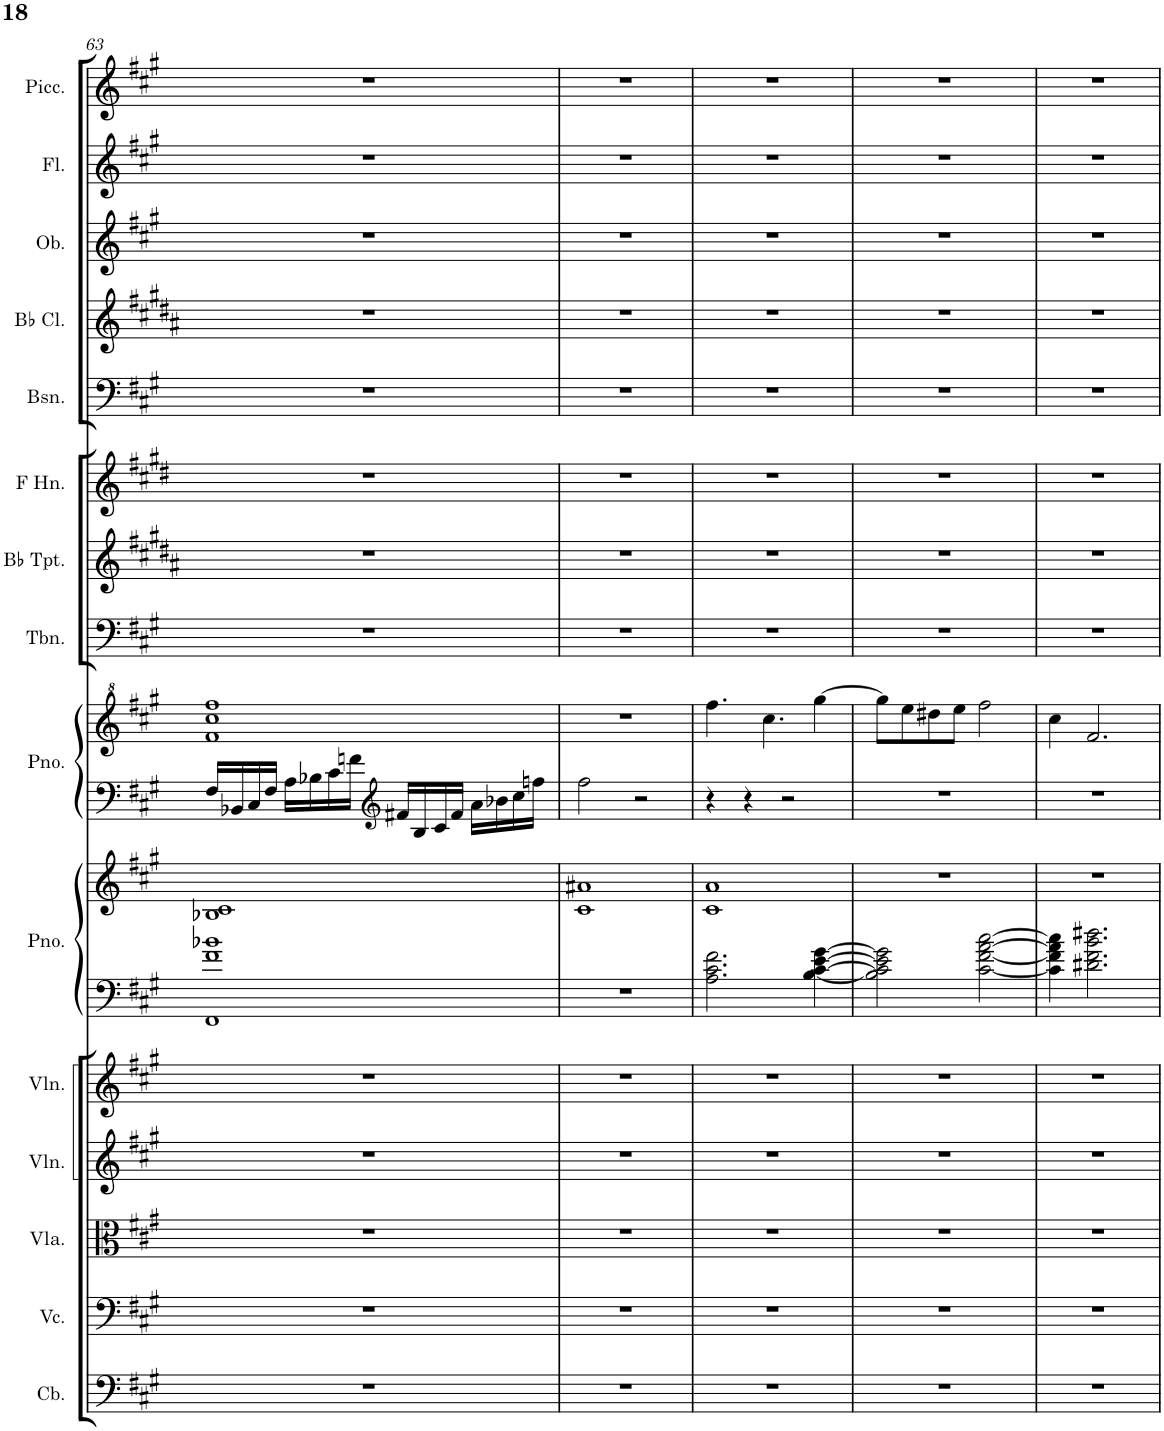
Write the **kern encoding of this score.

**kern	**kern	**kern	**kern	**kern	**kern	**kern	**kern	**kern	**kern	**kern	**kern	**kern	**kern	**kern	**kern	**kern
*part15	*part14	*part13	*part12	*part11	*part10	*part10	*part9	*part9	*part8	*part7	*part6	*part5	*part4	*part3	*part2	*part1
*staff17	*staff16	*staff15	*staff14	*staff13	*staff12	*staff11	*staff10	*staff9	*staff8	*staff7	*staff6	*staff5	*staff4	*staff3	*staff2	*staff1
*I"Contrabass	*I"Violoncello	*I"Viola	*I"Violin	*I"Violin	*I"Piano	*	*I"Piano	*	*I"Trombone	*I"Bb Trumpet	*I"Horn in F	*I"Bassoon	*I"Bb Clarinet	*I"Oboe	*I"Flute	*I"Piccolo
*I'Cb.	*I'Vc.	*I'Vla.	*I'Vln.	*I'Vln.	*I'Pno.	*	*I'Pno.	*	*I'Tbn.	*I'Bb Tpt.	*	*I'Bsn.	*I'Bb Cl.	*I'Ob.	*I'Fl.	*I'Picc.
!!LO:PB:g=z
*clefF4	*clefF4	*clefC3	*clefG2	*clefG2	*clefF4	*clefG2	*clefF4	*clefG^2	*clefF4	*clefG2	*clefG2	*clefF4	*clefG2	*clefG2	*clefG2	*clefG2
*Trd7c12	*	*Trd5c9	*Trd1c2	*Trd1c2	*	*	*	*	*	*Trd1c2	*Trd4c7	*	*Trd1c2	*	*	*Trd-7c-12
*k[f#c#g#]	*k[f#c#g#]	*k[f#c#g#]	*k[f#c#g#]	*k[f#c#g#]	*k[f#c#g#]	*k[f#c#g#]	*k[f#c#g#]	*k[f#c#g#]	*k[f#c#g#]	*k[f#c#g#d#a#]	*k[f#c#g#d#]	*k[f#c#g#]	*k[f#c#g#d#a#]	*k[f#c#g#]	*k[f#c#g#]	*k[f#c#g#]
*M4/4	*M4/4	*M4/4	*M4/4	*M4/4	*M4/4	*M4/4	*M4/4	*M4/4	*M4/4	*M4/4	*M4/4	*M4/4	*M4/4	*M4/4	*M4/4	*M4/4
=63	=63	=63	=63	=63	=63	=63	=63	=63	=63	=63	=63	=63	=63	=63	=63	=63
1r	1r	1r	1r	1r	1FF# 1f# 1b-X	1B-X 1c#	16F#/LL	1ff# 1ccc# 1fff#	1r	1r	1r	1r	1r	1r	1r	1r
.	.	.	.	.	.	.	16BB-X/	.	.	.	.	.	.	.	.	.
.	.	.	.	.	.	.	16C#/	.	.	.	.	.	.	.	.	.
.	.	.	.	.	.	.	16F#/JJ	.	.	.	.	.	.	.	.	.
.	.	.	.	.	.	.	16A\LL	.	.	.	.	.	.	.	.	.
.	.	.	.	.	.	.	16B-X\	.	.	.	.	.	.	.	.	.
.	.	.	.	.	.	.	16c#\	.	.	.	.	.	.	.	.	.
.	.	.	.	.	.	.	16fn\JJ	.	.	.	.	.	.	.	.	.
*	*	*	*	*	*	*	*clefG2	*	*	*	*	*	*	*	*	*
.	.	.	.	.	.	.	16f#X/LL	.	.	.	.	.	.	.	.	.
.	.	.	.	.	.	.	16B-/	.	.	.	.	.	.	.	.	.
.	.	.	.	.	.	.	16c#/	.	.	.	.	.	.	.	.	.
.	.	.	.	.	.	.	16f#/JJ	.	.	.	.	.	.	.	.	.
.	.	.	.	.	.	.	16a\LL	.	.	.	.	.	.	.	.	.
.	.	.	.	.	.	.	16b-X\	.	.	.	.	.	.	.	.	.
.	.	.	.	.	.	.	16cc#\	.	.	.	.	.	.	.	.	.
.	.	.	.	.	.	.	16ffn\JJ	.	.	.	.	.	.	.	.	.
=64	=64	=64	=64	=64	=64	=64	=64	=64	=64	=64	=64	=64	=64	=64	=64	=64
1r	1r	1r	1r	1r	1r	1c# 1a#X	2ff#\	1r	1r	1r	1r	1r	1r	1r	1r	1r
.	.	.	.	.	.	.	2r	.	.	.	.	.	.	.	.	.
=65	=65	=65	=65	=65	=65	=65	=65	=65	=65	=65	=65	=65	=65	=65	=65	=65
1r	1r	1r	1r	1r	2.A\ 2.c#\ 2.f#\	1c# 1a	4r	4.fff#\	1r	1r	1r	1r	1r	1r	1r	1r
.	.	.	.	.	.	.	4r	.	.	.	.	.	.	.	.	.
.	.	.	.	.	.	.	.	4.ccc#\	.	.	.	.	.	.	.	.
.	.	.	.	.	.	.	2r	.	.	.	.	.	.	.	.	.
.	.	.	.	.	[4B\ [4c#\ [4e\ [4g#\	.	.	[4ggg#\	.	.	.	.	.	.	.	.
=66	=66	=66	=66	=66	=66	=66	=66	=66	=66	=66	=66	=66	=66	=66	=66	=66
1r	1r	1r	1r	1r	2B\] 2c#\] 2e\] 2g#\]	1r	1r	8ggg#\L]	1r	1r	1r	1r	1r	1r	1r	1r
.	.	.	.	.	.	.	.	8eee\	.	.	.	.	.	.	.	.
.	.	.	.	.	.	.	.	8ddd#X\	.	.	.	.	.	.	.	.
.	.	.	.	.	.	.	.	8eee\J	.	.	.	.	.	.	.	.
.	.	.	.	.	[2c#\ [2f#\ [2a\ [2cc#\	.	.	2fff#\	.	.	.	.	.	.	.	.
=67	=67	=67	=67	=67	=67	=67	=67	=67	=67	=67	=67	=67	=67	=67	=67	=67
1r	1r	1r	1r	1r	4c#\] 4f#\] 4a\] 4cc#\]	1r	1r	4ccc#\	1r	1r	1r	1r	1r	1r	1r	1r
.	.	.	.	.	2.d#X\ 2.f#\ 2.b\ 2.dd#X\	.	.	2.ff#/	.	.	.	.	.	.	.	.
=	=	=	=	=	=	=	=	=	=	=	=	=	=	=	=	=
*-	*-	*-	*-	*-	*-	*-	*-	*-	*-	*-	*-	*-	*-	*-	*-	*-
